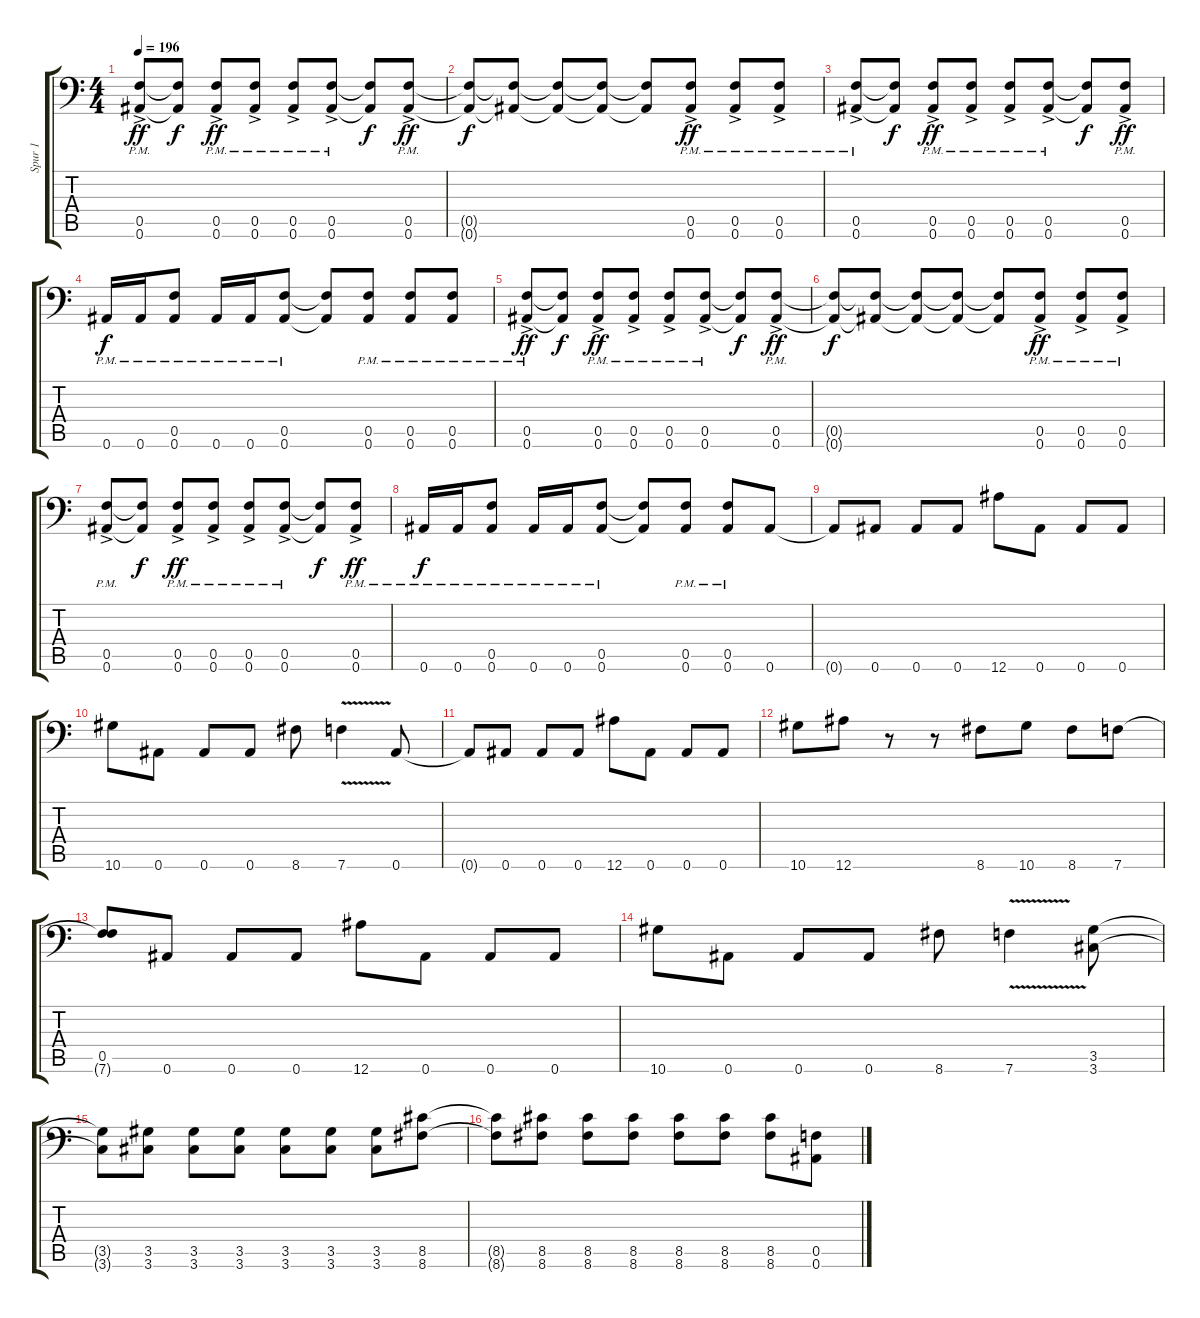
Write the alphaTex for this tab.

\track ("Spur 1" "Spur 1") {instrument distortionguitar}
\staff {score tabs}
\tuning (C4 G3 Eb3 Bb2 F2 Bb1) {hide}
\ts (4 4)
\tempo 196
\clef f4
\ks c
(0.5{ac pm} 0.6{ac pm}).8{dy ff} (0.5{t} 0.6{t}).8{dy f} (0.5{ac pm} 0.6{ac pm}).8{dy ff} (0.5{ac pm} 0.6{ac pm}).8 (0.5{ac pm} 0.6{ac pm}).8 (0.5{ac pm} 0.6{ac pm}).8 (0.5{t} 0.6{t}).8{dy f} (0.5{ac pm} 0.6{ac pm}).8{dy ff} |
(0.5{t} 0.6{t}).8{dy f} (0.5{t} 0.6{t}).8 (0.5{t} 0.6{t}).8 (0.5{t} 0.6{t}).8 (0.5{t} 0.6{t}).8 (0.5{ac pm} 0.6{ac pm}).8{dy ff} (0.5{ac pm} 0.6{ac pm}).8 (0.5{ac pm} 0.6{ac pm}).8 |
(0.5{ac pm} 0.6{ac pm}).8 (0.5{t} 0.6{t}).8{dy f} (0.5{ac pm} 0.6{ac pm}).8{dy ff} (0.5{ac pm} 0.6{ac pm}).8 (0.5{ac pm} 0.6{ac pm}).8 (0.5{ac pm} 0.6{ac pm}).8 (0.5{t} 0.6{t}).8{dy f} (0.5{ac pm} 0.6{ac pm}).8{dy ff} |
0.6{pm}.16{dy f} 0.6{pm}.16 (0.5{pm} 0.6{pm}).8 0.6{pm}.16 0.6{pm}.16 (0.5{pm} 0.6{pm}).8 (0.5{t} 0.6{t}).8 (0.5{pm} 0.6{pm}).8 (0.5{pm} 0.6{pm}).8 (0.5{pm} 0.6{pm}).8 |
(0.5{ac pm} 0.6{ac pm}).8{dy ff} (0.5{t} 0.6{t}).8{dy f} (0.5{ac pm} 0.6{ac pm}).8{dy ff} (0.5{ac pm} 0.6{ac pm}).8 (0.5{ac pm} 0.6{ac pm}).8 (0.5{ac pm} 0.6{ac pm}).8 (0.5{t} 0.6{t}).8{dy f} (0.5{ac pm} 0.6{ac pm}).8{dy ff} |
(0.5{t} 0.6{t}).8{dy f} (0.5{t} 0.6{t}).8 (0.5{t} 0.6{t}).8 (0.5{t} 0.6{t}).8 (0.5{t} 0.6{t}).8 (0.5{ac pm} 0.6{ac pm}).8{dy ff} (0.5{ac pm} 0.6{ac pm}).8 (0.5{ac pm} 0.6{ac pm}).8 |
(0.5{ac pm} 0.6{ac pm}).8 (0.5{t} 0.6{t}).8{dy f} (0.5{ac pm} 0.6{ac pm}).8{dy ff} (0.5{ac pm} 0.6{ac pm}).8 (0.5{ac pm} 0.6{ac pm}).8 (0.5{ac pm} 0.6{ac pm}).8 (0.5{t} 0.6{t}).8{dy f} (0.5{ac pm} 0.6{ac pm}).8{dy ff} |
0.6{pm}.16{dy f} 0.6{pm}.16 (0.5{pm} 0.6{pm}).8 0.6{pm}.16 0.6{pm}.16 (0.5{pm} 0.6{pm}).8 (0.5{t} 0.6{t}).8 (0.5{pm} 0.6{pm}).8 (0.5{pm} 0.6{pm}).8 0.6.8 |
0.6{t}.8 0.6.8 0.6.8 0.6.8 12.6.8 0.6.8 0.6.8 0.6.8 |
10.6.8 0.6.8 0.6.8 0.6.8 8.6.8 7.6{v}.4 0.6.8 |
0.6{t}.8 0.6.8 0.6.8 0.6.8 12.6.8 0.6.8 0.6.8 0.6.8 |
10.6.8 12.6.8 r.8 r.8 8.6.8 10.6.8 8.6.8 7.6.8 |
(0.5 7.6{t}).8 0.6.8 0.6.8 0.6.8 12.6.8 0.6.8 0.6.8 0.6.8 |
10.6.8 0.6.8 0.6.8 0.6.8 8.6.8 7.6{v}.4 (3.5 3.6).8 |
(3.5{t} 3.6{t}).8 (3.5 3.6).8 (3.5 3.6).8 (3.5 3.6).8 (3.5 3.6).8 (3.5 3.6).8 (3.5 3.6).8 (8.5 8.6).8 |
(8.5{t} 8.6{t}).8 (8.5 8.6).8 (8.5 8.6).8 (8.5 8.6).8 (8.5 8.6).8 (8.5 8.6).8 (8.5 8.6).8 (0.5 0.6).8
